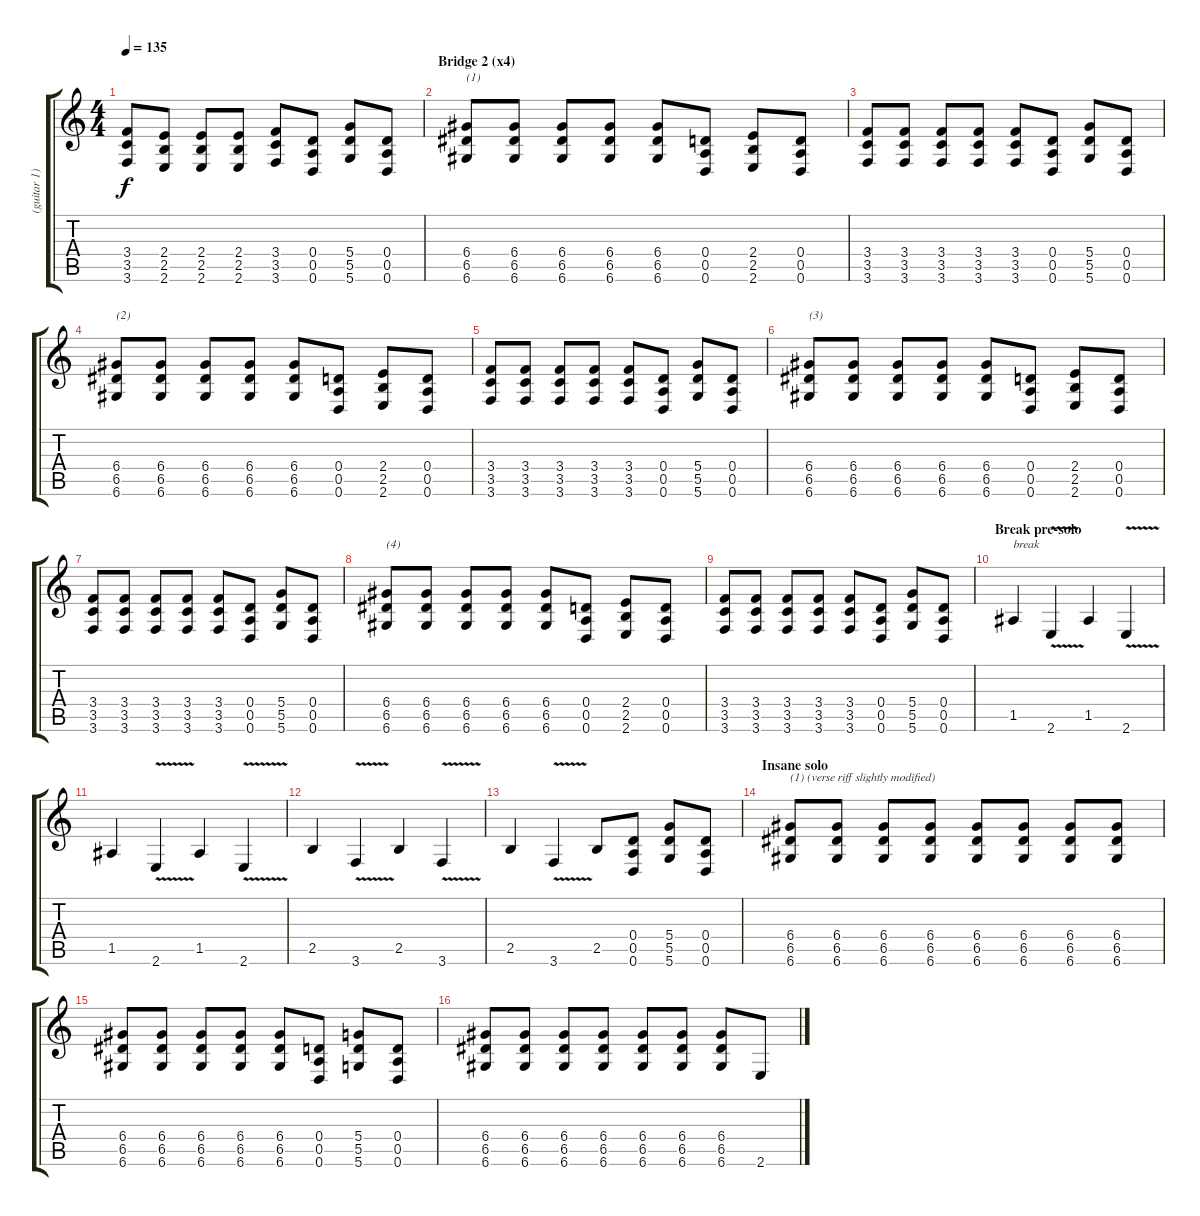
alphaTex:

\track ("(guitar 1)" "(guitar 1)") {instrument overdrivenguitar}
\staff {score tabs}
\tuning (E4 B3 G3 D3 A2 D2) {hide}
\ts (4 4)
\tempo 135
\clef g2
\ks c
(3.4 3.5 3.6).8{dy f} (2.4 2.5 2.6).8 (2.4 2.5 2.6).8 (2.4 2.5 2.6).8 (3.4 3.5 3.6).8 (0.4 0.5 0.6).8 (5.4 5.5 5.6).8 (0.4 0.5 0.6).8 |
\section ("" "Bridge 2 (x4)")
(6.4 6.5 6.6).8{txt "(1)"} (6.4 6.5 6.6).8 (6.4 6.5 6.6).8 (6.4 6.5 6.6).8 (6.4 6.5 6.6).8 (0.4 0.5 0.6).8 (2.4 2.5 2.6).8 (0.4 0.5 0.6).8 |
(3.4 3.5 3.6).8 (3.4 3.5 3.6).8 (3.4 3.5 3.6).8 (3.4 3.5 3.6).8 (3.4 3.5 3.6).8 (0.4 0.5 0.6).8 (5.4 5.5 5.6).8 (0.4 0.5 0.6).8 |
(6.4 6.5 6.6).8{txt "(2)"} (6.4 6.5 6.6).8 (6.4 6.5 6.6).8 (6.4 6.5 6.6).8 (6.4 6.5 6.6).8 (0.4 0.5 0.6).8 (2.4 2.5 2.6).8 (0.4 0.5 0.6).8 |
(3.4 3.5 3.6).8 (3.4 3.5 3.6).8 (3.4 3.5 3.6).8 (3.4 3.5 3.6).8 (3.4 3.5 3.6).8 (0.4 0.5 0.6).8 (5.4 5.5 5.6).8 (0.4 0.5 0.6).8 |
(6.4 6.5 6.6).8{txt "(3)"} (6.4 6.5 6.6).8 (6.4 6.5 6.6).8 (6.4 6.5 6.6).8 (6.4 6.5 6.6).8 (0.4 0.5 0.6).8 (2.4 2.5 2.6).8 (0.4 0.5 0.6).8 |
(3.4 3.5 3.6).8 (3.4 3.5 3.6).8 (3.4 3.5 3.6).8 (3.4 3.5 3.6).8 (3.4 3.5 3.6).8 (0.4 0.5 0.6).8 (5.4 5.5 5.6).8 (0.4 0.5 0.6).8 |
(6.4 6.5 6.6).8{txt "(4)"} (6.4 6.5 6.6).8 (6.4 6.5 6.6).8 (6.4 6.5 6.6).8 (6.4 6.5 6.6).8 (0.4 0.5 0.6).8 (2.4 2.5 2.6).8 (0.4 0.5 0.6).8 |
(3.4 3.5 3.6).8 (3.4 3.5 3.6).8 (3.4 3.5 3.6).8 (3.4 3.5 3.6).8 (3.4 3.5 3.6).8 (0.4 0.5 0.6).8 (5.4 5.5 5.6).8 (0.4 0.5 0.6).8 |
\section ("" "Break pre-solo")
1.5.4{txt "break"} 2.6{v}.4 1.5.4 2.6{v}.4 |
1.5.4 2.6{v}.4 1.5.4 2.6{v}.4 |
2.5.4 3.6{v}.4 2.5.4 3.6{v}.4 |
2.5.4 3.6{v}.4 2.5.8 (0.4 0.5 0.6).8 (5.4 5.5 5.6).8 (0.4 0.5 0.6).8 |
\section ("" "Insane solo")
(6.4 6.5 6.6).8{txt "(1) (verse riff slightly modified)"} (6.4 6.5 6.6).8 (6.4 6.5 6.6).8 (6.4 6.5 6.6).8 (6.4 6.5 6.6).8 (6.4 6.5 6.6).8 (6.4 6.5 6.6).8 (6.4 6.5 6.6).8 |
(6.4 6.5 6.6).8 (6.4 6.5 6.6).8 (6.4 6.5 6.6).8 (6.4 6.5 6.6).8 (6.4 6.5 6.6).8 (0.4 0.5 0.6).8 (5.4 5.5 5.6).8 (0.4 0.5 0.6).8 |
(6.4 6.5 6.6).8 (6.4 6.5 6.6).8 (6.4 6.5 6.6).8 (6.4 6.5 6.6).8 (6.4 6.5 6.6).8 (6.4 6.5 6.6).8 (6.4 6.5 6.6).8 2.6.8
